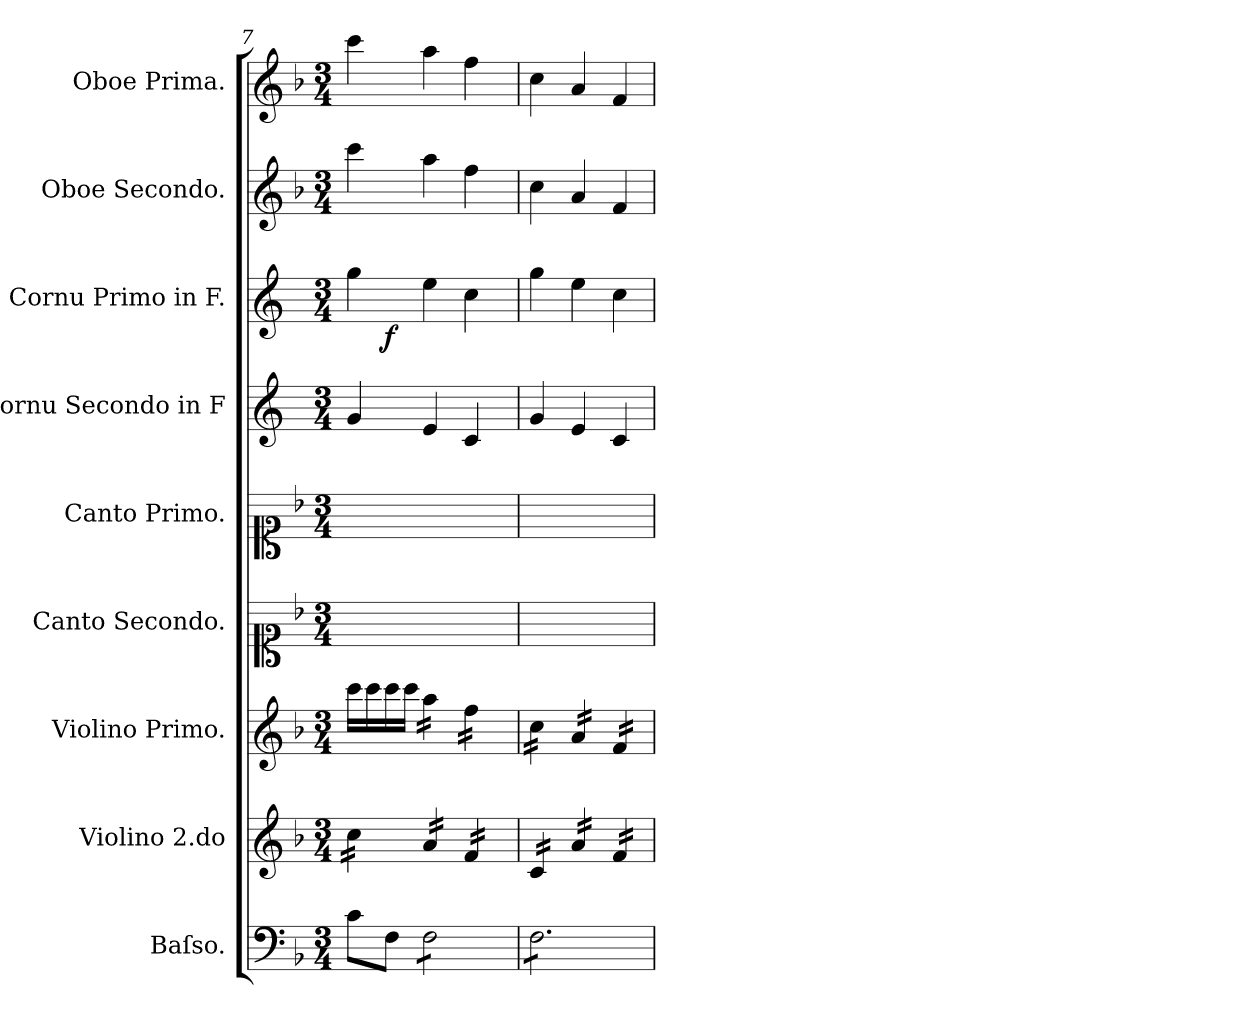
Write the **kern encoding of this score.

**kern	**kern	**kern	**kern	**kern	**kern	**dynam	**kern	**dynam	**kern	**kern
*part9	*part8	*part7	*part6	*part5	*part4	*part4	*part3	*part3	*part2	*part1
*staff9	*staff8	*staff7	*staff6	*staff5	*staff4	*staff4	*staff3	*staff3	*staff2	*staff1
*I"Baſso.	*I"Violino 2.do	*I"Violino Primo.	*I"Canto Secondo.	*I"Canto Primo.	*I"Cornu Secondo in F	*	*I"Cornu Primo in F.	*	*I"Oboe Secondo.	*I"Oboe Prima.
*I'B	*	*I'Vn I	*	*	*	*	*I'Cor I in F	*	*	*I'Ob I
*clefF4	*clefG2	*clefG2	*clefC1	*clefC1	*clefG2	*	*clefG2	*	*clefG2	*clefG2
*	*	*	*	*	*ITrd4c7	*	*ITrd4c7	*	*	*
*k[b-]	*k[b-]	*k[b-]	*k[b-]	*k[b-]	*k[b-]	*	*k[b-]	*	*k[b-]	*k[b-]
*F:	*F:	*F:	*F:	*F:	*	*	*	*	*F:	*F:
*M3/4	*M3/4	*M3/4	*M3/4	*M3/4	*M3/4	*	*M3/4	*	*M3/4	*M3/4
=7	=7	=7	=7	=7	=7	=7	=7	=7	=7	=7
!	!	!	!	!	!	!LO:DY:a	!	!	!	!
*	*	*	*	*	*	*	*^	*	*	*
*	*tremolo	*	*	*	*	*	*	*	*	*	*
8c\L	16cc\LL	16ccc\LL	2.ryy	2.ryy	4c/	for	4cc\	8ryy	.	4ccc\	4ccc\
.	16cc\	16ccc\	.	.	.	.	.	.	.	.	.
8F\J	16cc\	16ccc\	.	.	.	.	.	2ryy	f	.	.
.	16cc\JJ	16ccc\JJ	.	.	.	.	.	.	.	.	.
*tremolo	*	*	*	*	*	*	*	*	*	*	*
*	*	*tremolo	*	*	*	*	*	*	*	*	*
8F\L	16a/LL	16aa\LL	.	.	4A/	.	4a\	.	.	4aa\	4aa\
.	16a/	16aa\	.	.	.	.	.	.	.	.	.
8F\	16a/	16aa\	.	.	.	.	.	.	.	.	.
.	16a/JJ	16aa\JJ	.	.	.	.	.	.	.	.	.
8F\	16f/LL	16ff\LL	.	.	4F/	.	4f\	.	.	4ff\	4ff\
.	16f/	16ff\	.	.	.	.	.	.	.	.	.
8F\J	16f/	16ff\	.	.	.	.	.	8ryy	.	.	.
.	16f/JJ	16ff\JJ	.	.	.	.	.	.	.	.	.
*	*	*	*	*	*	*	*v	*v	*	*	*
=8	=8	=8	=8	=8	=8	=8	=8	=8	=8	=8
8F\L	16c/LL	16cc\LL	2.ryy	2.ryy	4c/	.	4cc\	.	4cc\	4cc\
.	16c/	16cc\	.	.	.	.	.	.	.	.
8F\	16c/	16cc\	.	.	.	.	.	.	.	.
.	16c/JJ	16cc\JJ	.	.	.	.	.	.	.	.
8F\	16a/LL	16a/LL	.	.	4A/	.	4a\	.	4a/	4a/
.	16a/	16a/	.	.	.	.	.	.	.	.
8F\	16a/	16a/	.	.	.	.	.	.	.	.
.	16a/JJ	16a/JJ	.	.	.	.	.	.	.	.
8F\	16f/LL	16f/LL	.	.	4F/	.	4f\	.	4f/	4f/
.	16f/	16f/	.	.	.	.	.	.	.	.
8F\J	16f/	16f/	.	.	.	.	.	.	.	.
*Xtremolo	*	*	*	*	*	*	*	*	*	*
.	16f/JJ	16f/JJ	.	.	.	.	.	.	.	.
*	*	*Xtremolo	*	*	*	*	*	*	*	*
*	*Xtremolo	*	*	*	*	*	*	*	*	*
=	=	=	=	=	=	=	=	=	=	=
*-	*-	*-	*-	*-	*-	*-	*-	*-	*-	*-
